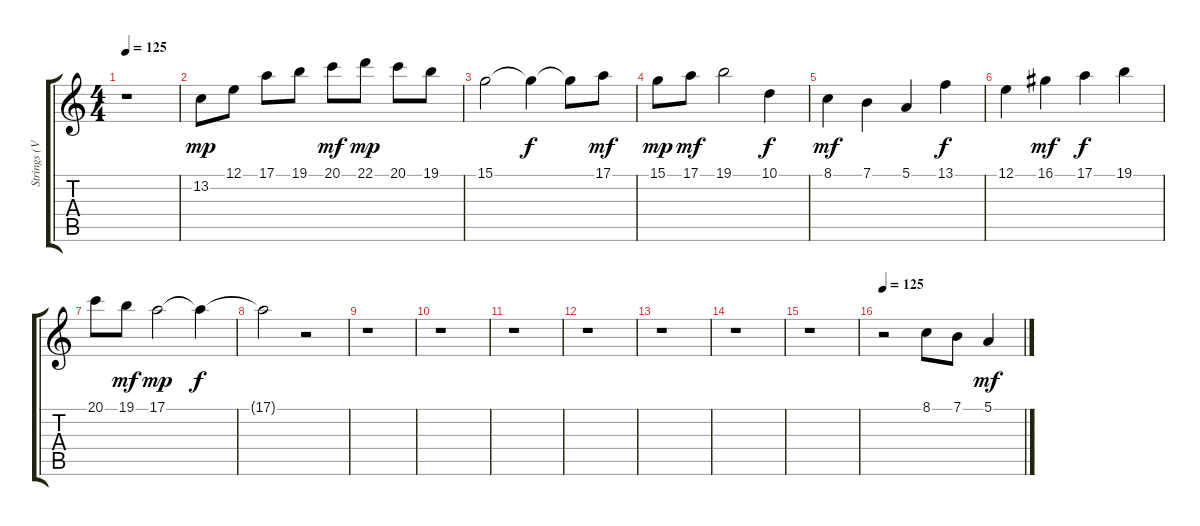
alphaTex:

\track ("Strings (Violin)" "Strings (V") {instrument violin}
\staff {score tabs}
\tuning (E4 B3 G3 D3 A2 E2) {hide}
\ts (4 4)
\tempo 125
\clef g2
\ks c
r.1{dy f} |
13.2.8{dy mp} 12.1.8 17.1.8 19.1.8 20.1.8{dy mf} 22.1.8{dy mp} 20.1.8 19.1.8 |
15.1.2 15.1{t}.4{dy f} 15.1{t}.8 17.1.8{dy mf} |
15.1.8{dy mp} 17.1.8{dy mf} 19.1.2 10.1.4{dy f} |
8.1.4{dy mf} 7.1.4 5.1.4 13.1.4{dy f} |
12.1.4 16.1.4{dy mf} 17.1.4{dy f} 19.1.4 |
20.1.8 19.1.8{dy mf} 17.1.2{dy mp volume 2} 17.1{t}.4{dy f} |
17.1{t}.2 r.2 |
r.1 |
r.1 |
r.1 |
r.1 |
r.1 |
r.1 |
r.1 |
\tempo 125
r.2{volume 8} 8.1.8 7.1.8 5.1.4{dy mf}
